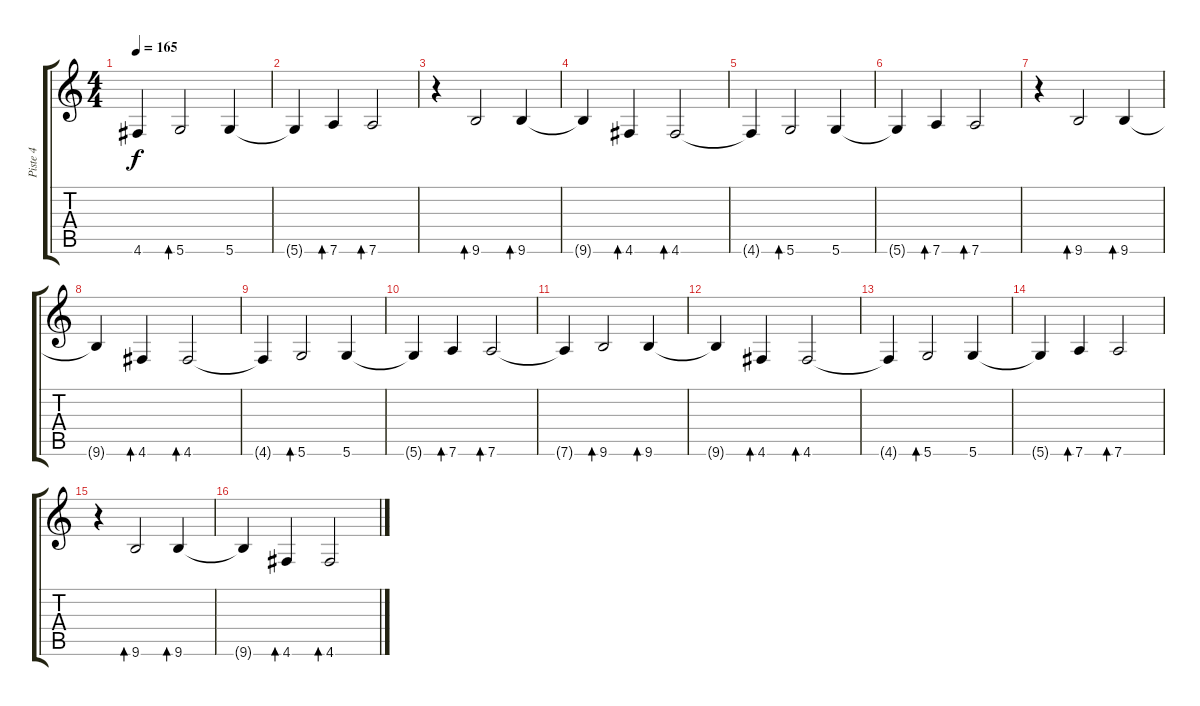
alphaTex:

\track ("Piste 4" "Piste 4") {instrument electricbassfinger}
\staff {score tabs}
\tuning (E4 D4 A3 D3 A2 D2) {hide}
\ts (4 4)
\tempo 165
\clef g2
\ks c
4.6{t}.4{dy f} 5.6.2{bd 60} 5.6.4 |
5.6{t}.4 7.6.4{bd 60} 7.6.2{bd 60} |
r.4 9.6.2{bd 30} 9.6.4{bd 30} |
9.6{t}.4 4.6.4{bd 60} 4.6.2{bd 60} |
4.6{t}.4 5.6.2{bd 60} 5.6.4 |
5.6{t}.4 7.6.4{bd 60} 7.6.2{bd 60} |
r.4 9.6.2{bd 30} 9.6.4{bd 30} |
9.6{t}.4 4.6.4{bd 60} 4.6.2{bd 60} |
4.6{t}.4 5.6.2{bd 60} 5.6.4 |
5.6{t}.4 7.6.4{bd 60} 7.6.2{bd 60} |
7.6{t}.4 9.6.2{bd 30} 9.6.4{bd 30} |
9.6{t}.4 4.6.4{bd 60} 4.6.2{bd 60} |
4.6{t}.4 5.6.2{bd 60} 5.6.4 |
5.6{t}.4 7.6.4{bd 60} 7.6.2{bd 60} |
r.4 9.6.2{bd 30} 9.6.4{bd 30} |
9.6{t}.4 4.6.4{bd 60} 4.6.2{bd 60}
